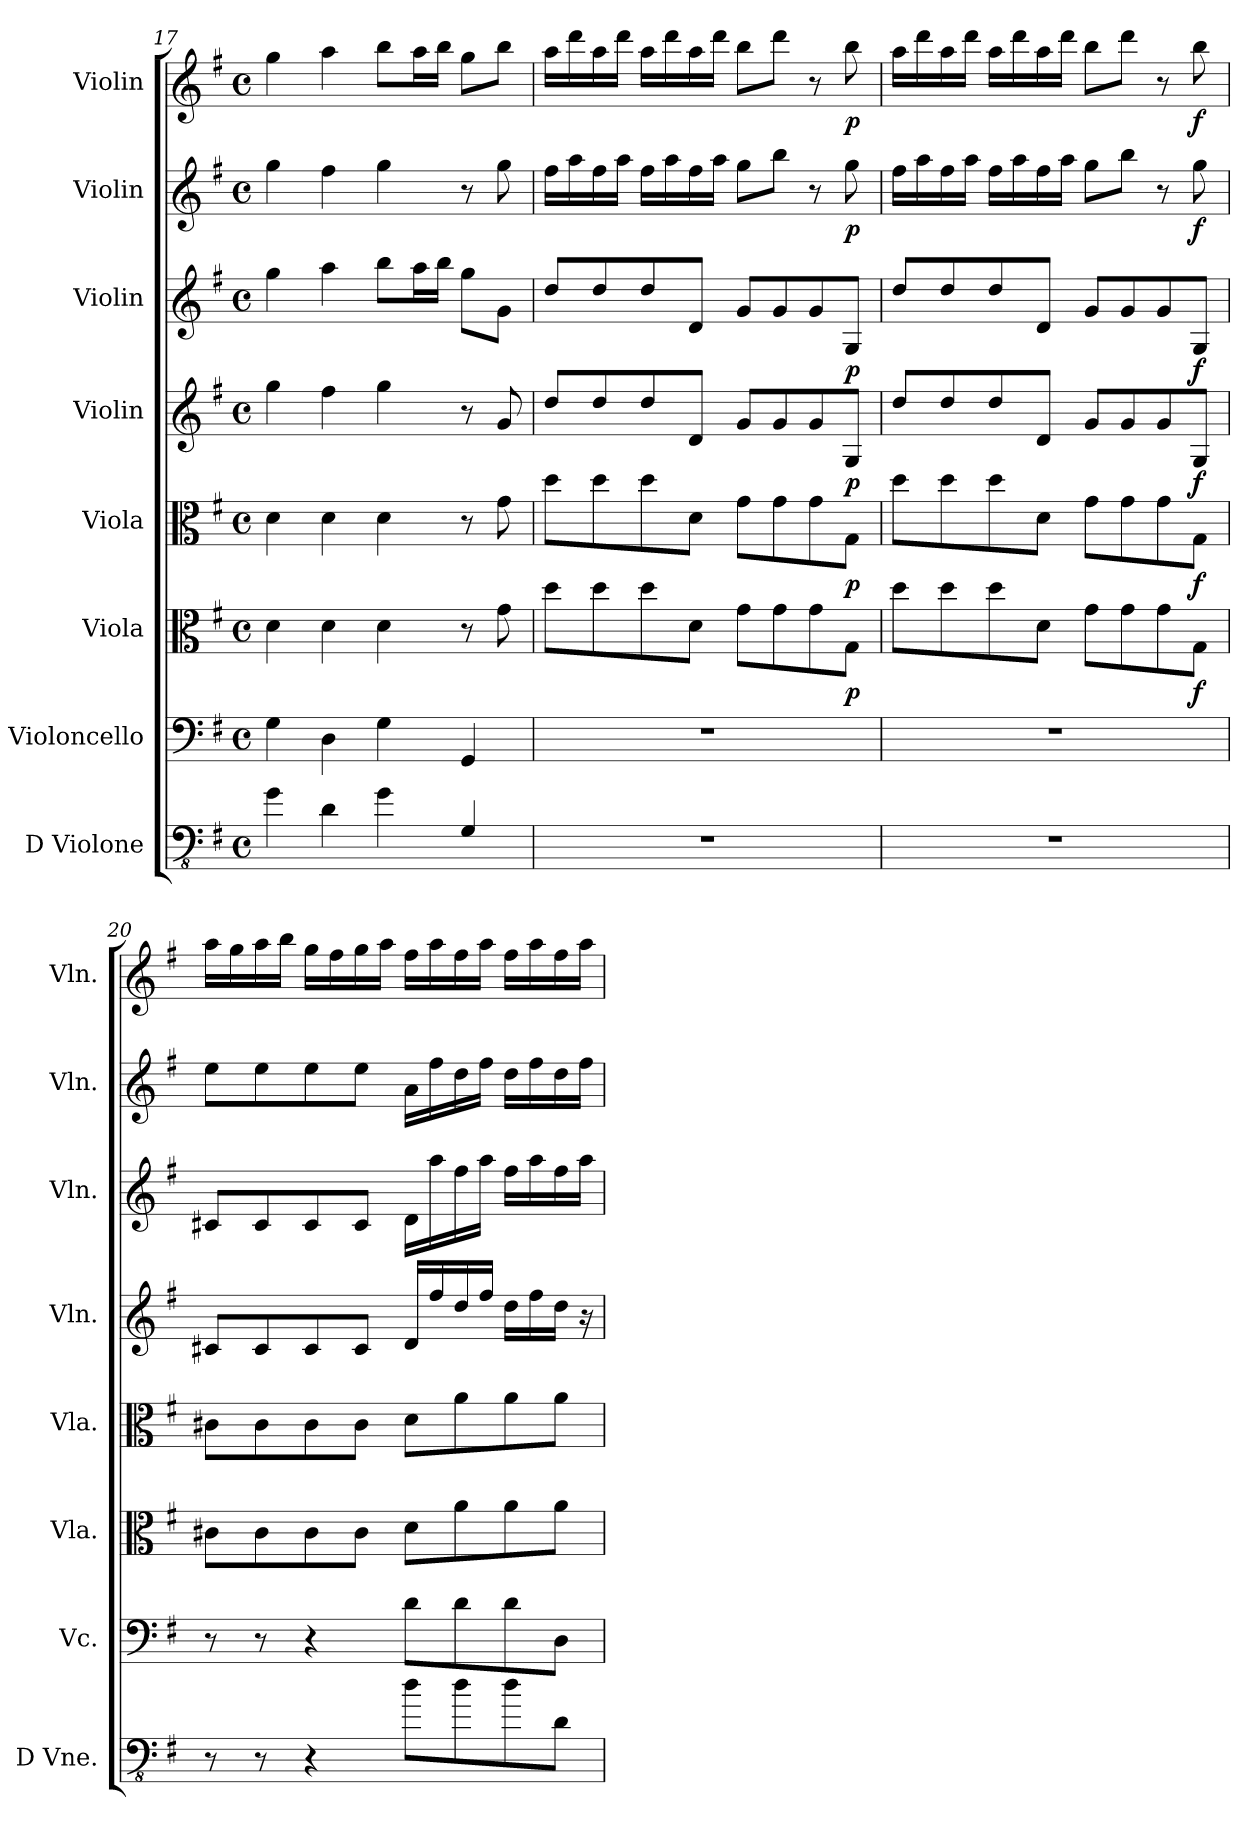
**kern	**kern	**kern	**dynam	**kern	**dynam	**kern	**dynam	**kern	**dynam	**kern	**dynam	**kern	**dynam
*part8	*part7	*part6	*part6	*part5	*part5	*part4	*part4	*part3	*part3	*part2	*part2	*part1	*part1
*staff8	*staff7	*staff6	*staff6	*staff5	*staff5	*staff4	*staff4	*staff3	*staff3	*staff2	*staff2	*staff1	*staff1
*I"D Violone	*I"Violoncello	*I"Viola	*	*I"Viola	*	*I"Violin	*	*I"Violin	*	*I"Violin	*	*I"Violin	*
*I'D Vne.	*I'Vc.	*I'Vla.	*	*I'Vla.	*	*I'Vln.	*	*I'Vln.	*	*I'Vln.	*	*I'Vln.	*
*clefFv4	*clefF4	*clefC3	*	*clefC3	*	*clefG2	*	*clefG2	*	*clefG2	*	*clefG2	*
*ITrd7c12	*	*	*	*	*	*	*	*	*	*	*	*	*
*k[f#]	*k[f#]	*k[f#]	*	*k[f#]	*	*k[f#]	*	*k[f#]	*	*k[f#]	*	*k[f#]	*
*M4/4	*M4/4	*M4/4	*	*M4/4	*	*M4/4	*	*M4/4	*	*M4/4	*	*M4/4	*
*met(c)	*met(c)	*met(c)	*	*met(c)	*	*met(c)	*	*met(c)	*	*met(c)	*	*met(c)	*
=17	=17	=17	=17	=17	=17	=17	=17	=17	=17	=17	=17	=17	=17
4GG\	4G\	4d\	.	4d\	.	4gg\	.	4gg\	.	4gg\	.	4gg\	.
4DD\	4D\	4d\	.	4d\	.	4ff#\	.	4aa\	.	4ff#\	.	4aa\	.
4GG\	4G\	4d\	.	4d\	.	4gg\	.	8bb\L	.	4gg\	.	8bb\L	.
.	.	.	.	.	.	.	.	16aa\L	.	.	.	16aa\L	.
.	.	.	.	.	.	.	.	16bb\JJ	.	.	.	16bb\JJ	.
4GGG/	4GG/	8r	.	8r	.	8r	.	8gg\L	.	8r	.	8gg\L	.
.	.	8g\	.	8g\	.	8g/	.	8g\J	.	8gg\	.	8bb\J	.
!!LO:PB:g=z
=18	=18	=18	=18	=18	=18	=18	=18	=18	=18	=18	=18	=18	=18
1r	1r	8dd\L	.	8dd\L	.	8dd/L	.	8dd/L	.	16ff#\LL	.	16aa\LL	.
.	.	.	.	.	.	.	.	.	.	16aa\	.	16ddd\	.
.	.	8dd\	.	8dd\	.	8dd/	.	8dd/	.	16ff#\	.	16aa\	.
.	.	.	.	.	.	.	.	.	.	16aa\JJ	.	16ddd\JJ	.
.	.	8dd\	.	8dd\	.	8dd/	.	8dd/	.	16ff#\LL	.	16aa\LL	.
.	.	.	.	.	.	.	.	.	.	16aa\	.	16ddd\	.
.	.	8d\J	.	8d\J	.	8d/J	.	8d/J	.	16ff#\	.	16aa\	.
.	.	.	.	.	.	.	.	.	.	16aa\JJ	.	16ddd\JJ	.
.	.	8g\L	.	8g\L	.	8g/L	.	8g/L	.	8gg\L	.	8bb\L	.
.	.	8g\	.	8g\	.	8g/	.	8g/	.	8bb\J	.	8ddd\J	.
.	.	8g\	.	8g\	.	8g/	.	8g/	.	8r	.	8r	.
!	!	!	!LO:DY:b	!	!LO:DY:b	!	!LO:DY:b	!	!LO:DY:b	!	!LO:DY:b	!	!LO:DY:b
.	.	8G\J	p	8G\J	p	8G/J	p	8G/J	p	8gg\	p	8bb\	p
=19	=19	=19	=19	=19	=19	=19	=19	=19	=19	=19	=19	=19	=19
1r	1r	8dd\L	.	8dd\L	.	8dd/L	.	8dd/L	.	16ff#\LL	.	16aa\LL	.
.	.	.	.	.	.	.	.	.	.	16aa\	.	16ddd\	.
.	.	8dd\	.	8dd\	.	8dd/	.	8dd/	.	16ff#\	.	16aa\	.
.	.	.	.	.	.	.	.	.	.	16aa\JJ	.	16ddd\JJ	.
.	.	8dd\	.	8dd\	.	8dd/	.	8dd/	.	16ff#\LL	.	16aa\LL	.
.	.	.	.	.	.	.	.	.	.	16aa\	.	16ddd\	.
.	.	8d\J	.	8d\J	.	8d/J	.	8d/J	.	16ff#\	.	16aa\	.
.	.	.	.	.	.	.	.	.	.	16aa\JJ	.	16ddd\JJ	.
.	.	8g\L	.	8g\L	.	8g/L	.	8g/L	.	8gg\L	.	8bb\L	.
.	.	8g\	.	8g\	.	8g/	.	8g/	.	8bb\J	.	8ddd\J	.
.	.	8g\	.	8g\	.	8g/	.	8g/	.	8r	.	8r	.
!	!	!	!LO:DY:b	!	!LO:DY:b	!	!LO:DY:b	!	!LO:DY:b	!	!LO:DY:b	!	!LO:DY:b
.	.	8G\J	f	8G\J	f	8G/J	f	8G/J	f	8gg\	f	8bb\	f
!!LO:PB:g=z
=20	=20	=20	=20	=20	=20	=20	=20	=20	=20	=20	=20	=20	=20
8r	8r	8c#X\L	.	8c#X\L	.	8c#X/L	.	8c#X/L	.	8ee\L	.	16aa\LL	.
.	.	.	.	.	.	.	.	.	.	.	.	16gg\	.
8r	8r	8c#\	.	8c#\	.	8c#/	.	8c#/	.	8ee\	.	16aa\	.
.	.	.	.	.	.	.	.	.	.	.	.	16bb\JJ	.
4r	4r	8c#\	.	8c#\	.	8c#/	.	8c#/	.	8ee\	.	16gg\LL	.
.	.	.	.	.	.	.	.	.	.	.	.	16ff#\	.
.	.	8c#\J	.	8c#\J	.	8c#/J	.	8c#/J	.	8ee\J	.	16gg\	.
.	.	.	.	.	.	.	.	.	.	.	.	16aa\JJ	.
8D\L	8d\L	8d\L	.	8d\L	.	16d/LL	.	16d\LL	.	16a\LL	.	16ff#\LL	.
.	.	.	.	.	.	16ff#/	.	16aa\	.	16ff#\	.	16aa\	.
8D\	8d\	8a\	.	8a\	.	16dd/	.	16ff#\	.	16dd\	.	16ff#\	.
.	.	.	.	.	.	16ff#/JJ	.	16aa\JJ	.	16ff#\JJ	.	16aa\JJ	.
8D\	8d\	8a\	.	8a\	.	16dd\LL	.	16ff#\LL	.	16dd\LL	.	16ff#\LL	.
.	.	.	.	.	.	16ff#\	.	16aa\	.	16ff#\	.	16aa\	.
8DD\J	8D\J	8a\J	.	8a\J	.	16dd\JJ	.	16ff#\	.	16dd\	.	16ff#\	.
.	.	.	.	.	.	16r	.	16aa\JJ	.	16ff#\JJ	.	16aa\JJ	.
=	=	=	=	=	=	=	=	=	=	=	=	=	=
*-	*-	*-	*-	*-	*-	*-	*-	*-	*-	*-	*-	*-	*-
